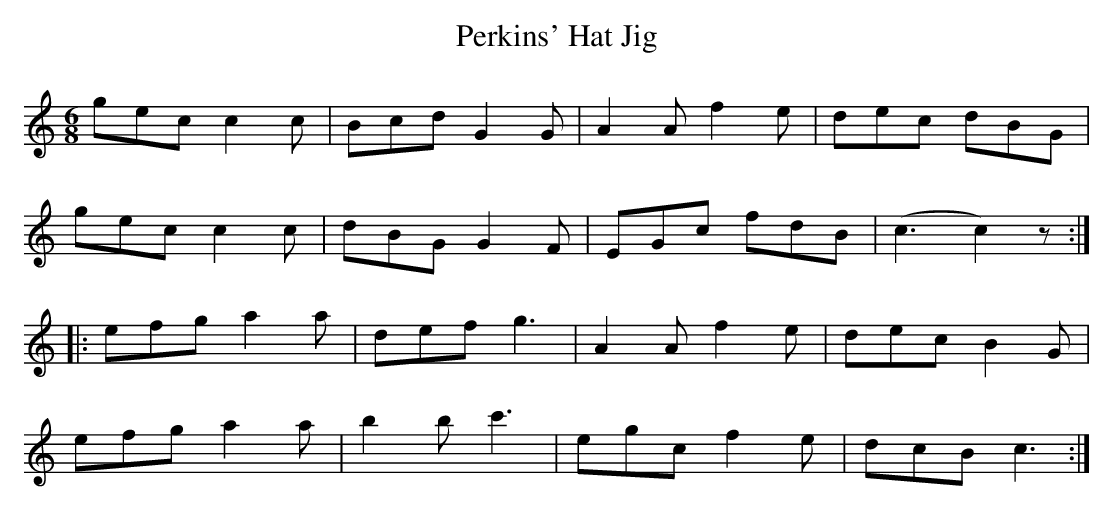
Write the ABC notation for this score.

X:1
T:Perkins' Hat Jig
M:6/8
L:1/8
K:C
gec c2c|Bcd G2G|A2A f2e|dec dBG|
gec c2 c|dBG G2F|EGc fdB|(c3 c2)z:|
|:efg a2a| def g3|A2A f2e|dec B2G|
efg a2a|b2b c'3|egc f2e|dcB c3:|]
